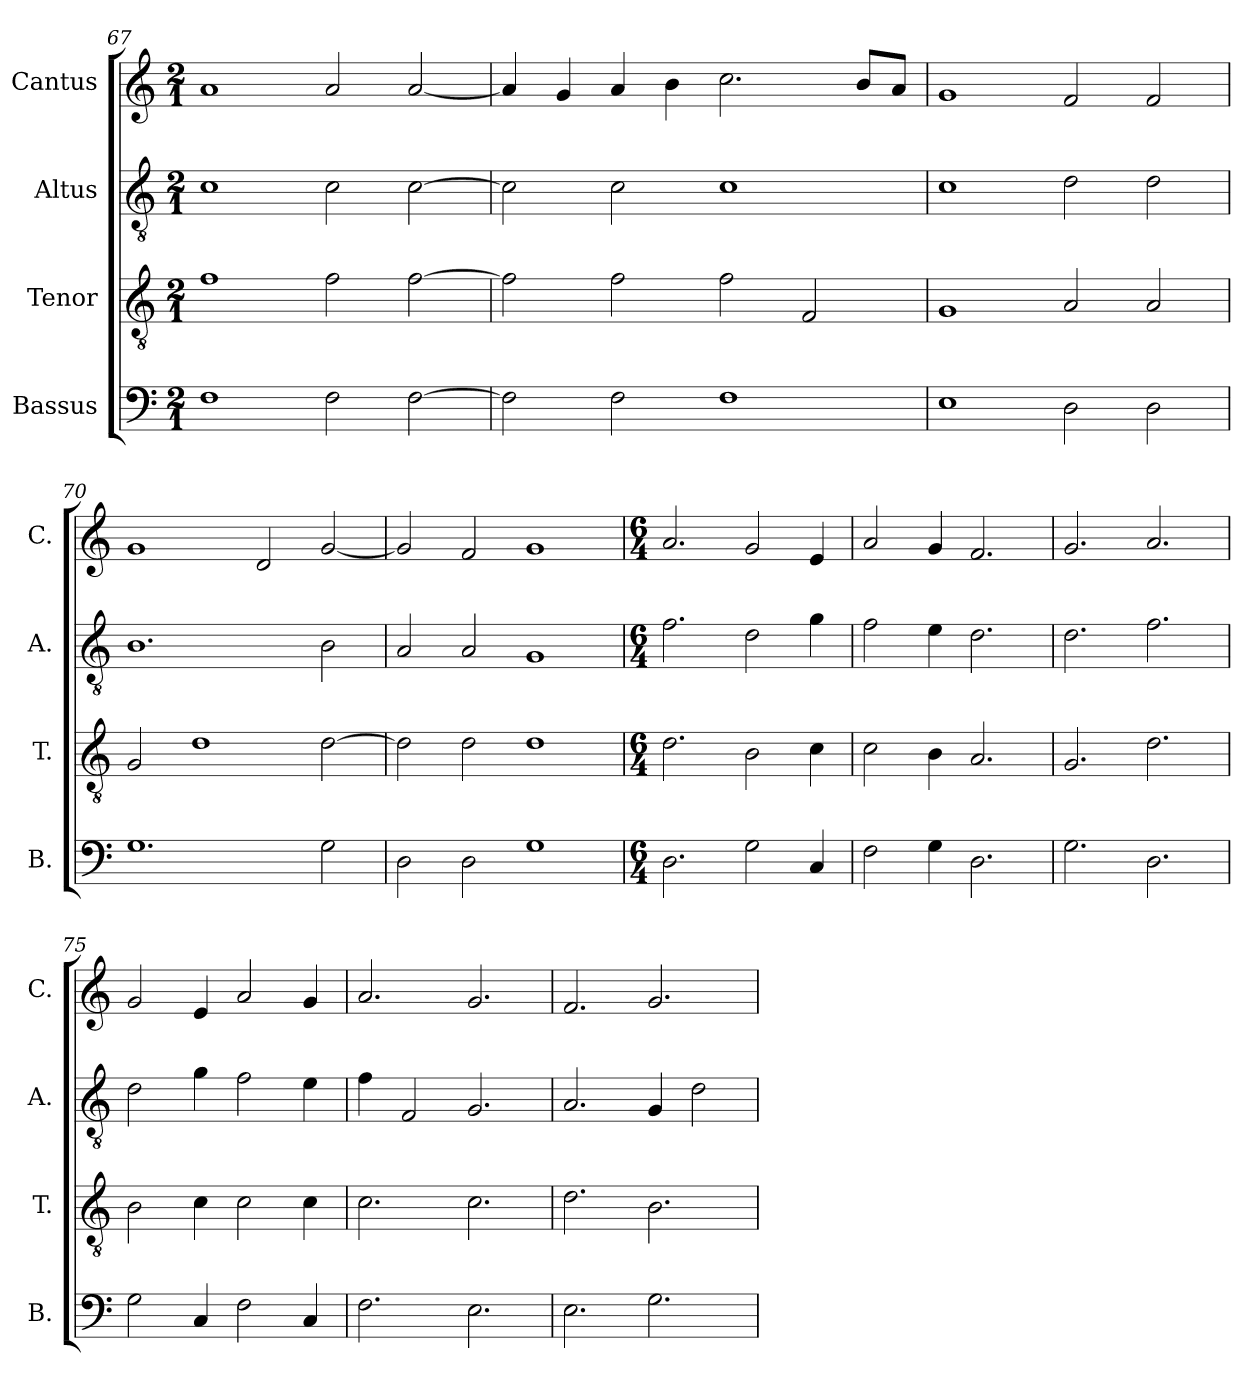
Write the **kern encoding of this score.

**kern	**kern	**kern	**kern
*part4	*part3	*part2	*part1
*staff4	*staff3	*staff2	*staff1
*I"Bassus	*I"Tenor	*I"Altus	*I"Cantus
*I'B.	*I'T.	*I'A.	*I'C.
*clefF4	*clefGv2	*clefGv2	*clefG2
*k[]	*k[]	*k[]	*k[]
*M2/1	*M2/1	*M2/1	*M2/1
=67	=67	=67	=67
1F	1f	1c	1a
2F\	2f\	2c\	2a/
[2F\	[2f\	[2c\	[2a/
=68	=68	=68	=68
2F\]	2f\]	2c\]	4a/]
.	.	.	4g/
2F\	2f\	2c\	4a/
.	.	.	4b\
1F	2f\	1c	2.cc\
.	2F/	.	.
.	.	.	8b/L
.	.	.	8a/J
=69	=69	=69	=69
1E	1G	1c	1g
2D\	2A/	2d\	2f/
2D\	2A/	2d\	2f/
=70	=70	=70	=70
1.G	2G/	1.B	1g
.	1d	.	.
.	.	.	2d/
2G\	[2d\	2B\	[2g/
=71	=71	=71	=71
2D\	2d\]	2A/	2g/]
2D\	2d\	2A/	2f/
1G	1d	1G	1g
=72	=72	=72	=72
*M6/4	*M6/4	*M6/4	*M6/4
2.D\	2.d\	2.f\	2.a/
2G\	2B\	2d\	2g/
4C/	4c\	4g\	4e/
=73	=73	=73	=73
2F\	2c\	2f\	2a/
4G\	4B\	4e\	4g/
2.D\	2.A/	2.d\	2.f/
=74	=74	=74	=74
2.G\	2.G/	2.d\	2.g/
2.D\	2.d\	2.f\	2.a/
=75	=75	=75	=75
2G\	2B\	2d\	2g/
4C/	4c\	4g\	4e/
2F\	2c\	2f\	2a/
4C/	4c\	4e\	4g/
=76	=76	=76	=76
2.F\	2.c\	4f\	2.a/
.	.	2F/	.
2.E\	2.c\	2.G/	2.g/
=77	=77	=77	=77
2.E\	2.d\	2.A/	2.f/
2.G\	2.B\	4G/	2.g/
.	.	2d\	.
=	=	=	=
*-	*-	*-	*-
